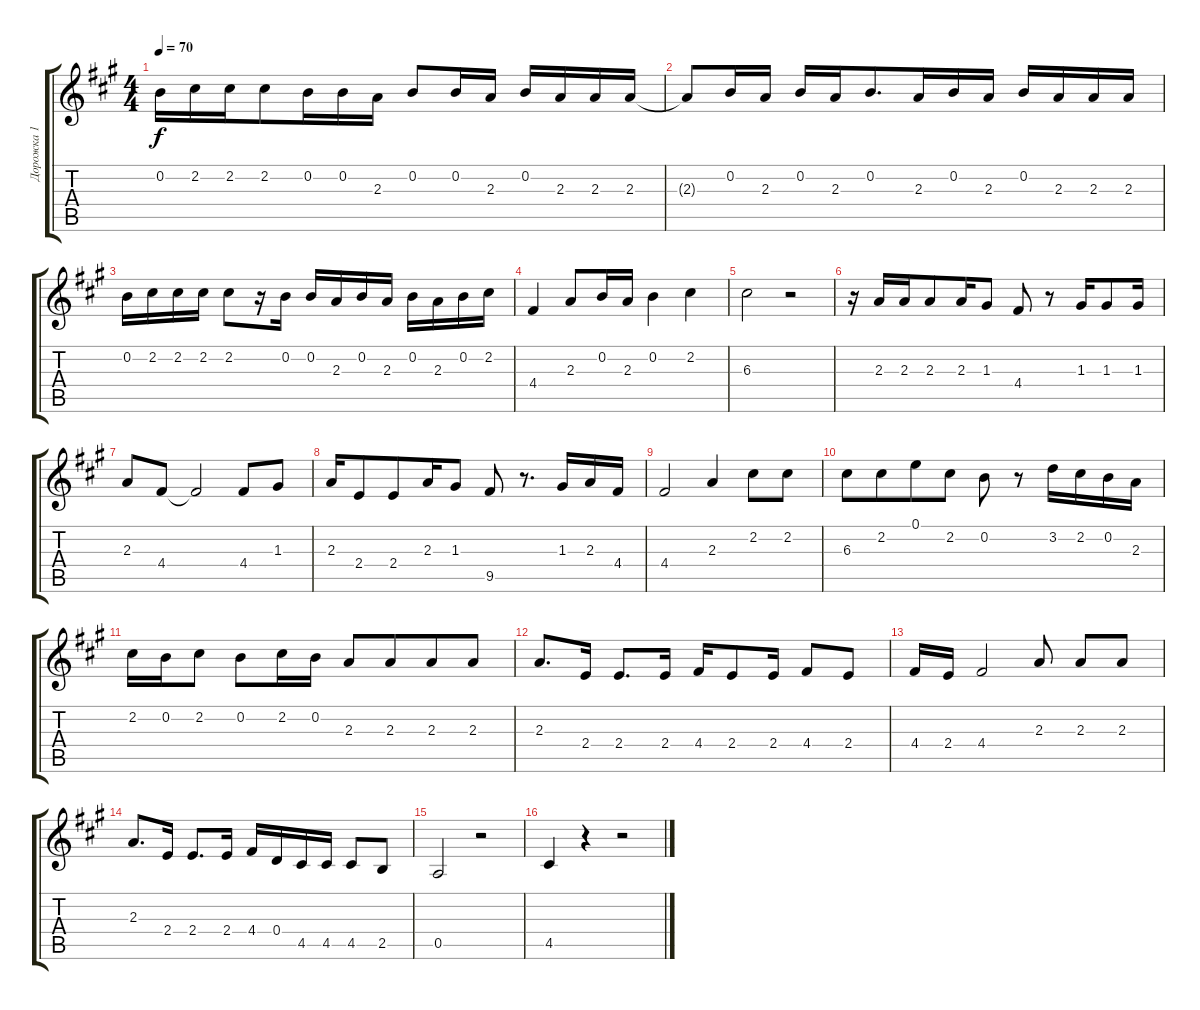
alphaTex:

\track ("Дорожка 1" "Дорожка 1") {instrument acousticguitarnylon}
\staff {score tabs}
\tuning (E4 B3 G3 D3 A2 E2) {hide}
\ts (4 4)
\tempo 70
\clef g2
\ks f#minor
0.2.16{dy f} 2.2.16 2.2.16 2.2.8{beam merge} 0.2.16 0.2.16 2.3.16 0.2.8{beam Up} 0.2.16{beam Up} 2.3.16{beam Up} 0.2.16{beam Up} 2.3.16{beam Up} 2.3.16{beam Up} 2.3.16{beam Up} |
2.3{t}.8{beam Up} 0.2.16{beam Up} 2.3.16{beam Up} 0.2.16{beam Up} 2.3.16{beam Up} 0.2.8{d beam Up beam merge} 2.3.16{beam Up} 0.2.16{beam Up} 2.3.16{beam Up} 0.2.16{beam Up} 2.3.16{beam Up} 2.3.16{beam Up} 2.3.16{beam Up} |
0.2.16 2.2.16 2.2.16 2.2.16 2.2.8 r.16 0.2.16 0.2.16{beam Up} 2.3.16{beam Up} 0.2.16{beam Up} 2.3.16{beam Up} 0.2.16 2.3.16 0.2.16 2.2.16 |
4.4.4 2.3.8 0.2.16 2.3.16 0.2.4 2.2.4 |
6.3.2 r.2 |
r.16 2.3.16 2.3.16 2.3.8{beam merge} 2.3.16 1.3.8 4.4.8 r.8 1.3.16 1.3.8 1.3.16 |
2.3.8 4.4.8 4.4{t}.2 4.4.8 1.3.8 |
2.3.16 2.4.8 2.4.8{beam merge} 2.3.16{beam merge} 1.3.8 9.5.8 r.8{d} 1.3.16{beam merge} 2.3.16 4.4.16 |
4.4.2 2.3.4 2.2.8 2.2.8 |
6.3.8 2.2.8{beam merge} 0.1.8 2.2.8 0.2.8 r.8 3.2.16 2.2.16 0.2.16 2.3.16 |
2.2.16 0.2.16 2.2.8 0.2.8 2.2.16 0.2.16 2.3.8 2.3.8{beam merge} 2.3.8 2.3.8 |
2.3.8{d} 2.4.16{beam split} 2.4.8{d beam merge} 2.4.16 4.4.16 2.4.8 2.4.16 4.4.8 2.4.8 |
4.4.16 2.4.16 4.4.2 2.3.8 2.3.8 2.3.8 |
2.3.8{d} 2.4.16 2.4.8{d} 2.4.16 4.4.16 0.4.16 4.5.16 4.5.16 4.5.8 2.5.8 |
0.5.2 r.2 |
4.5.4 r.4 r.2
